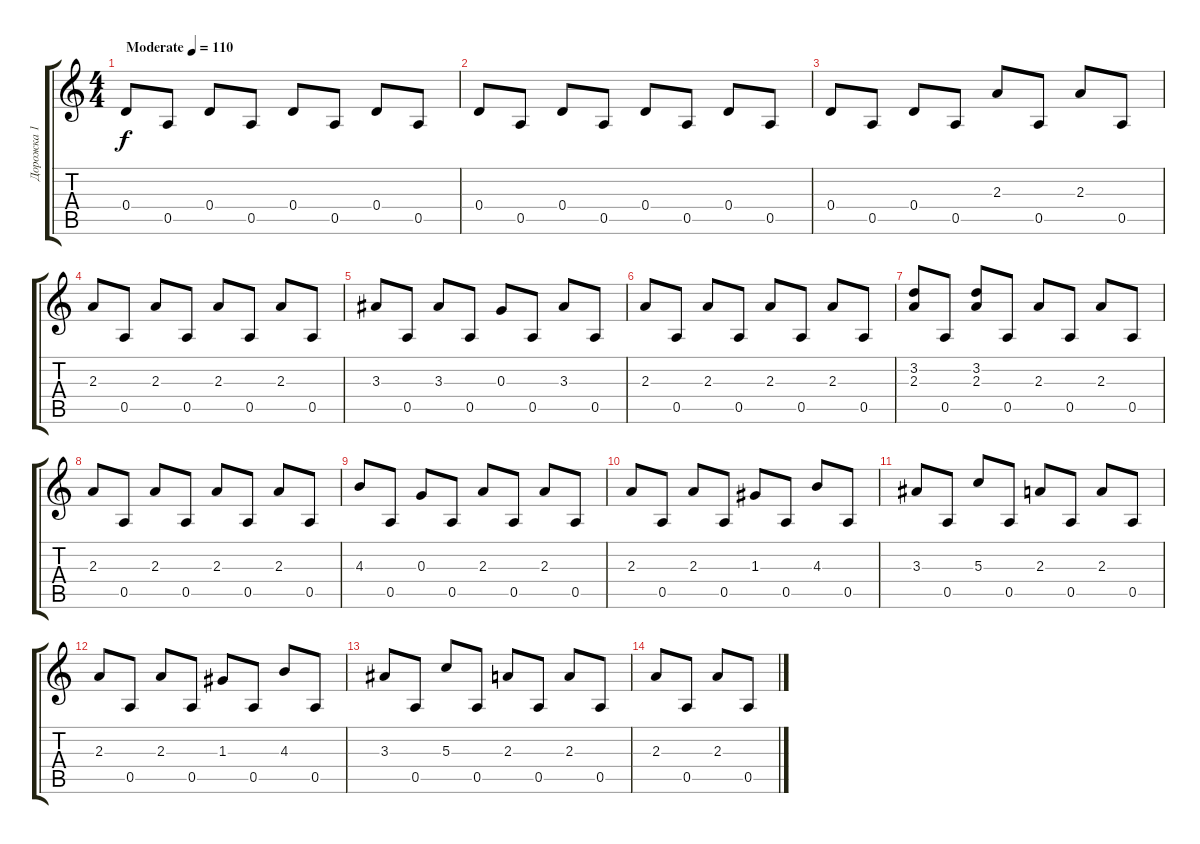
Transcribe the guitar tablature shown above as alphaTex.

\track ("Дорожка 1" "Дорожка 1") {instrument acousticguitarnylon}
\staff {score tabs}
\tuning (E4 B3 G3 D3 A2 E2) {hide}
\ts (4 4)
\tempo (110 "Moderate")
\clef g2
\ks c
0.4.8{dy f instrument acousticguitarnylon} 0.5.8 0.4.8 0.5.8 0.4.8 0.5.8 0.4.8 0.5.8 |
0.4.8 0.5.8 0.4.8 0.5.8 0.4.8 0.5.8 0.4.8 0.5.8 |
0.4.8 0.5.8 0.4.8 0.5.8 2.3.8 0.5.8 2.3.8 0.5.8 |
2.3.8 0.5.8 2.3.8 0.5.8 2.3.8 0.5.8 2.3.8 0.5.8 |
3.3.8 0.5.8 3.3.8 0.5.8 0.3.8 0.5.8 3.3.8 0.5.8 |
2.3.8 0.5.8 2.3.8 0.5.8 2.3.8 0.5.8 2.3.8 0.5.8 |
(3.2 2.3).8 0.5.8 (3.2 2.3).8 0.5.8 2.3.8 0.5.8 2.3.8 0.5.8 |
2.3.8 0.5.8 2.3.8 0.5.8 2.3.8 0.5.8 2.3.8 0.5.8 |
4.3.8 0.5.8 0.3.8 0.5.8 2.3.8 0.5.8 2.3.8 0.5.8 |
2.3.8 0.5.8 2.3.8 0.5.8 1.3.8 0.5.8 4.3.8 0.5.8 |
3.3.8 0.5.8 5.3.8 0.5.8 2.3.8 0.5.8 2.3.8 0.5.8 |
2.3.8 0.5.8 2.3.8 0.5.8 1.3.8 0.5.8 4.3.8 0.5.8 |
3.3.8 0.5.8 5.3.8 0.5.8 2.3.8 0.5.8 2.3.8 0.5.8 |
2.3.8 0.5.8 2.3.8 0.5.8
